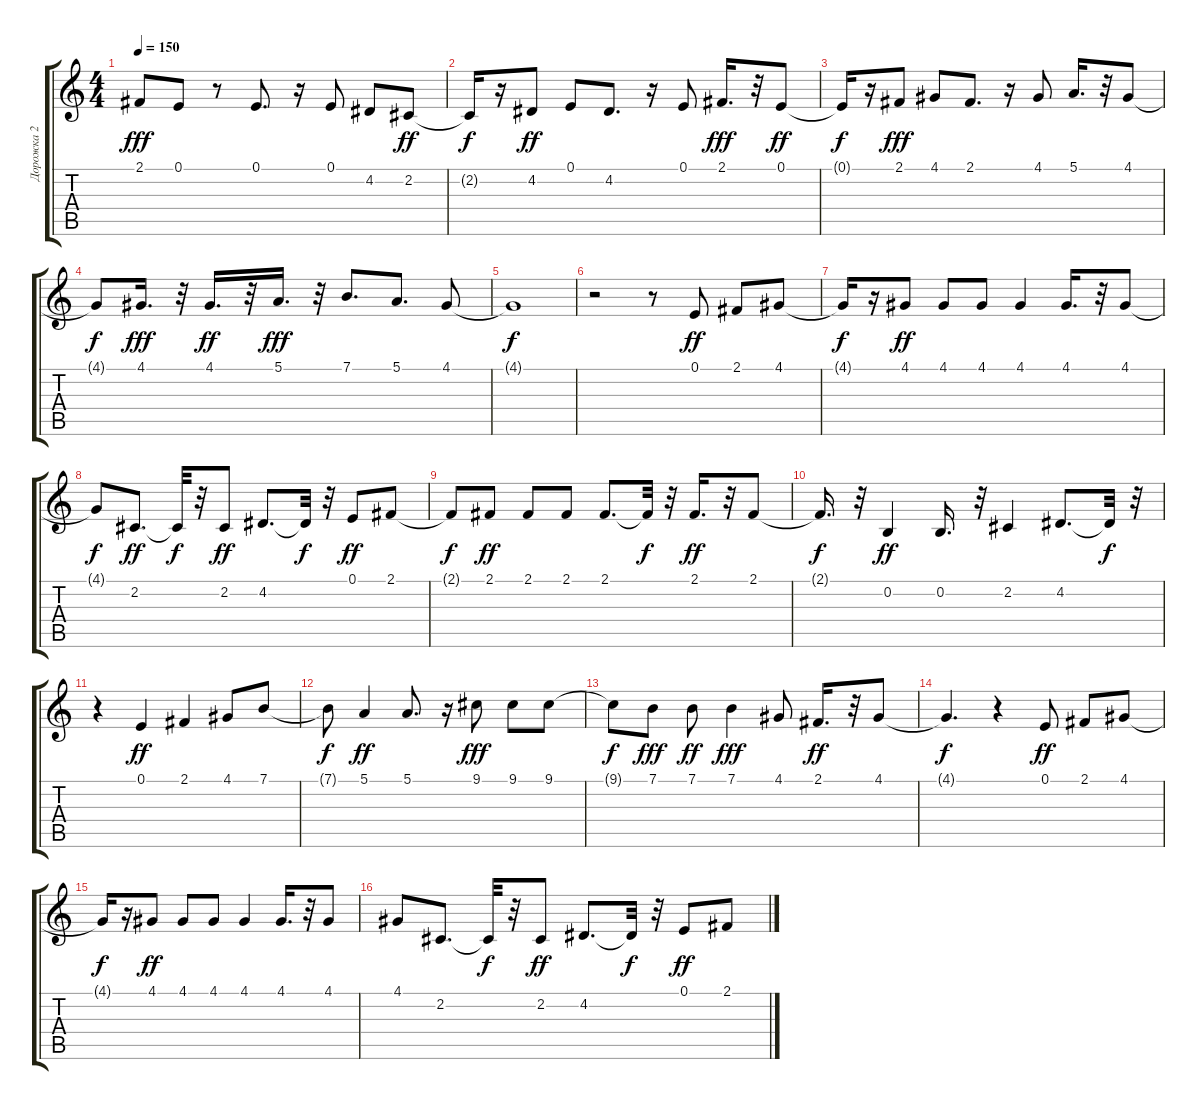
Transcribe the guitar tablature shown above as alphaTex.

\track ("Дорожка 2" "Дорожка 2") {instrument acousticgrandpiano}
\staff {score tabs}
\tuning (E4 B3 G3 D3 A2 E2) {hide}
\ts (4 4)
\tempo 150
\clef g2
\ks c
2.1.8{dy fff} 0.1.8 r.8 0.1.8{d} r.16 0.1.8 4.2.8 2.2.8{dy ff} |
2.2{t}.16{dy f} r.16 4.2.8{dy ff} 0.1.8 4.2.8{d} r.16 0.1.8 2.1.16{d dy fff} r.32 0.1.8{dy ff} |
0.1{t}.16{dy f} r.16 2.1.8{dy fff} 4.1.8 2.1.8{d} r.16 4.1.8 5.1.16{d} r.32 4.1.8 |
4.1{t}.8{dy f} 4.1.16{d dy fff} r.32 4.1.16{d dy ff} r.32 5.1.16{d dy fff} r.32 7.1.8{d} 5.1.8{d} 4.1.8 |
4.1{t}.1{dy f} |
r.2 r.8 0.1.8{dy ff} 2.1.8 4.1.8 |
4.1{t}.16{dy f} r.16 4.1.8{dy ff} 4.1.8 4.1.8 4.1.4 4.1.16{d} r.32 4.1.8 |
4.1{t}.8{dy f} 2.2.8{d dy ff} 2.2{t}.32{dy f} r.32 2.2.8{dy ff} 4.2.8{d} 4.2{t}.32{dy f} r.32 0.1.8{dy ff} 2.1.8 |
2.1{t}.8{dy f} 2.1.8{dy ff} 2.1.8 2.1.8 2.1.8{d} 2.1{t}.32{dy f} r.32 2.1.16{d dy ff} r.32 2.1.8 |
2.1{t}.16{d dy f} r.32 0.2.4{dy ff} 0.2.16{d} r.32 2.2.4 4.2.8{d} 4.2{t}.32{dy f} r.32 |
r.4 0.1.4{dy ff} 2.1.4 4.1.8 7.1.8 |
7.1{t}.8{dy f} 5.1.4{dy ff} 5.1.8{d} r.16 9.1.8{dy fff} 9.1.8 9.1.8 |
9.1{t}.8{dy f} 7.1.8{dy fff} 7.1.8{dy ff} 7.1.4{dy fff} 4.1.8 2.1.16{d dy ff} r.32 4.1.8 |
4.1{t}.4{d dy f} r.4 0.1.8{dy ff} 2.1.8 4.1.8 |
4.1{t}.16{dy f} r.16 4.1.8{dy ff} 4.1.8 4.1.8 4.1.4 4.1.16{d} r.32 4.1.8 |
4.1.8 2.2.8{d} 2.2{t}.32{dy f} r.32 2.2.8{dy ff} 4.2.8{d} 4.2{t}.32{dy f} r.32 0.1.8{dy ff} 2.1.8
